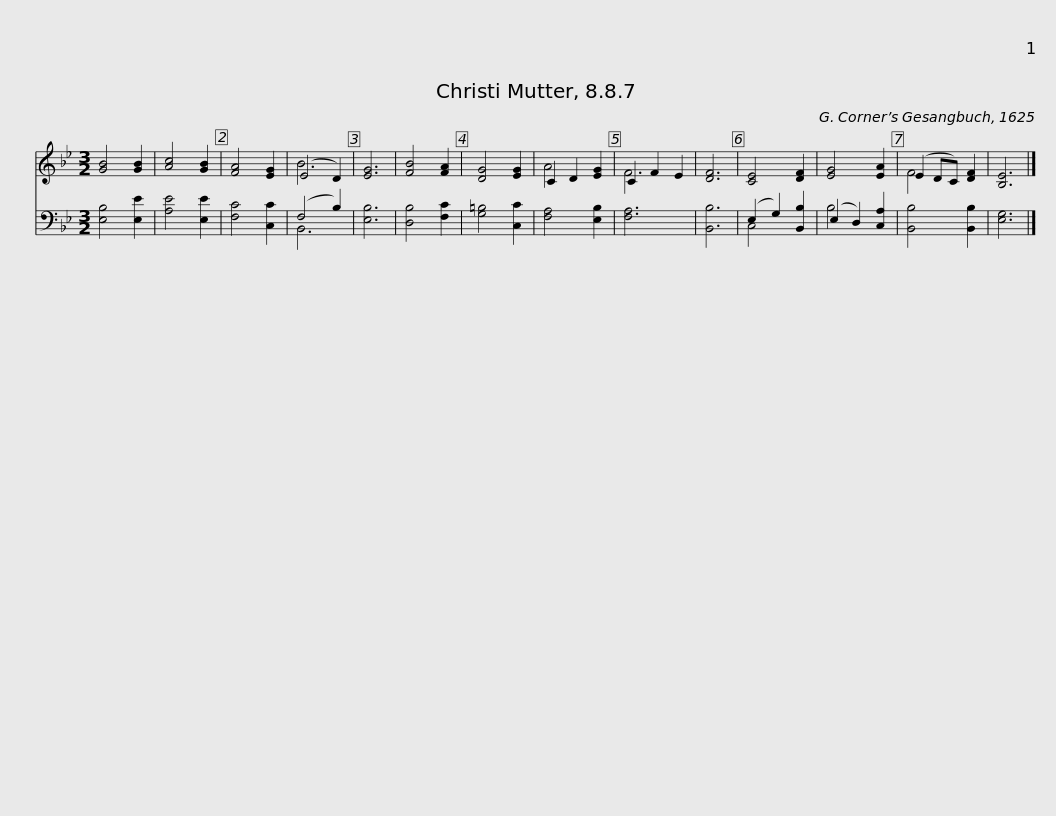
X:1
%%score ( 1 2 ) ( 3 4 )
L:1/8
M:3/2
I:linebreak $
K:Bb
V:1 treble
V:2 treble
V:3 bass
V:4 bass
V:1
 [GB]4 [GB]2 | [Ac]4 [GB]2 | [FA]4 [EG]2 | (E4 D2) | [EG]6 | %5
 [FB]4 [FA]2 | [DG]4 [EG]2 | C2 D2 [EG]2 | C2 F2 E2 | [DF]6 | %10
 [CE]4 [DF]2 |$ [EG]4 [EA]2 | (E2 DC) [DF]2 | [B,E]6 |] %14
V:2
 x6 | x6 | x6 | B6 | x6 | %5
 x6 | x6 | A4 x2 | F6 | x6 | %10
 x6 |$ x6 | F4 x2 | x6 |] %14
V:3
 [E,B,]4 [E,E]2 | [A,E]4 [E,E]2 | [F,C]4 [C,C]2 | (F,4 B,2) | [E,B,]6 | %5
 [D,B,]4 [F,C]2 | [G,=B,]4 [C,C]2 | [F,A,]4 [E,B,]2 | [F,A,]6 | [B,,B,]6 | %10
 (E,2 G,2) [B,,B,]2 |$ (E,2 D,2) [C,A,]2 | [B,,B,]4 [B,,B,]2 | [E,G,]6 |] %14
V:4
 x6 | x6 | x6 | B,,6 | x6 | %5
 x6 | x6 | x6 | x6 | x6 | %10
 C,4 x2 |$ B,4 x2 | x6 | x6 |] %14
